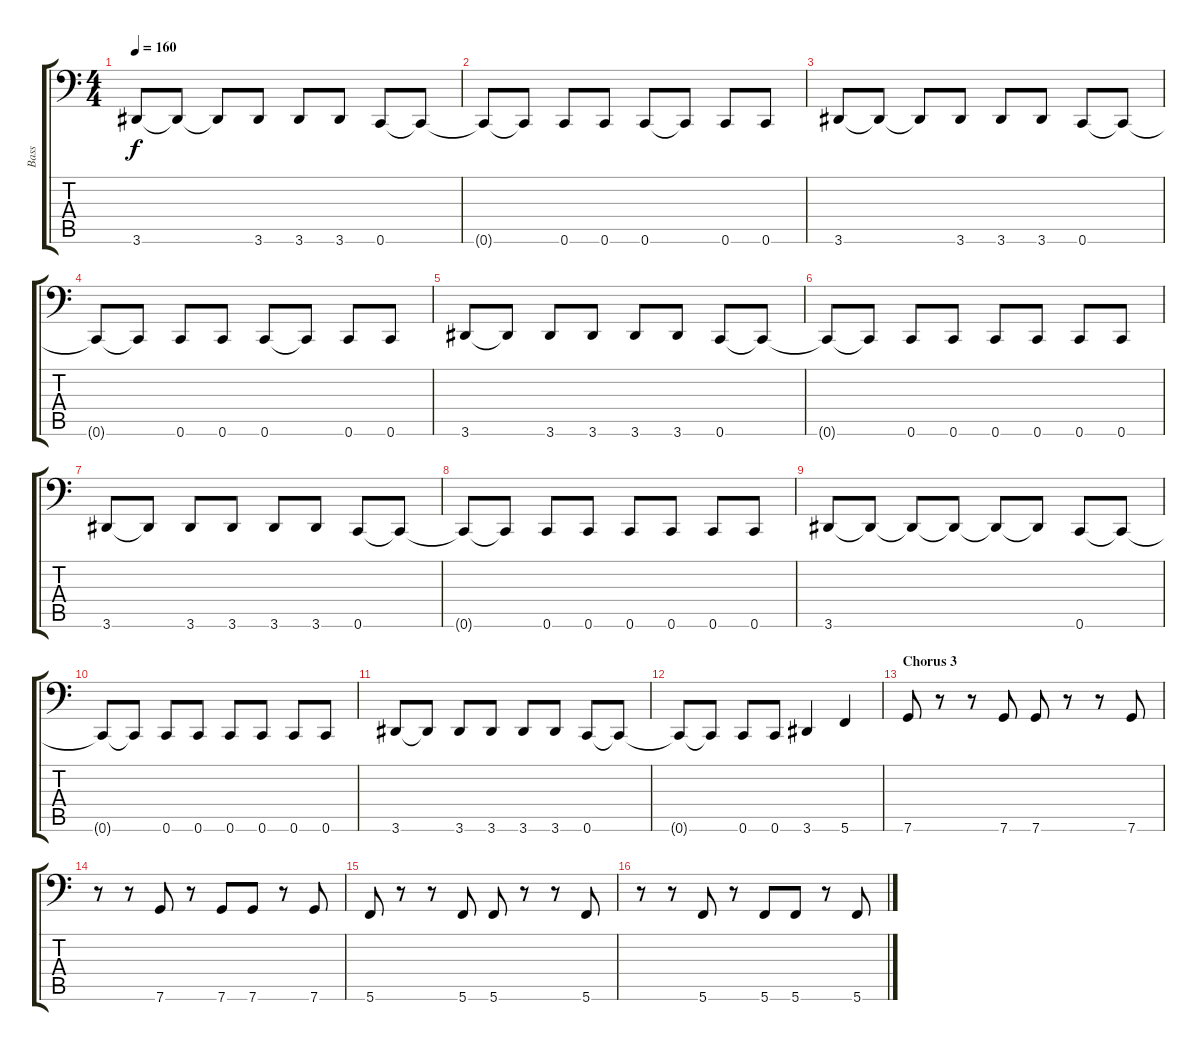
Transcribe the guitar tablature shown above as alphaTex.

\track ("Bass" "Bass") {instrument electricbassfinger}
\staff {score tabs}
\tuning (D3 A2 F2 C2 G1 C1) {hide}
\ts (4 4)
\tempo 160
\clef f4
\ks c
3.6.8{dy f} 3.6{t}.8 3.6{t}.8 3.6.8 3.6.8 3.6.8 0.6.8 0.6{t}.8 |
0.6{t}.8 0.6{t}.8 0.6.8 0.6.8 0.6.8 0.6{t}.8 0.6.8 0.6.8 |
3.6.8 3.6{t}.8 3.6{t}.8 3.6.8 3.6.8 3.6.8 0.6.8 0.6{t}.8 |
0.6{t}.8 0.6{t}.8 0.6.8 0.6.8 0.6.8 0.6{t}.8 0.6.8 0.6.8 |
3.6.8 3.6{t}.8 3.6.8 3.6.8 3.6.8 3.6.8 0.6.8 0.6{t}.8 |
0.6{t}.8 0.6{t}.8 0.6.8 0.6.8 0.6.8 0.6.8 0.6.8 0.6.8 |
3.6.8 3.6{t}.8 3.6.8 3.6.8 3.6.8 3.6.8 0.6.8 0.6{t}.8 |
0.6{t}.8 0.6{t}.8 0.6.8 0.6.8 0.6.8 0.6.8 0.6.8 0.6.8 |
3.6.8 3.6{t}.8 3.6{t}.8 3.6{t}.8 3.6{t}.8 3.6{t}.8 0.6.8 0.6{t}.8 |
0.6{t}.8 0.6{t}.8 0.6.8 0.6.8 0.6.8 0.6.8 0.6.8 0.6.8 |
3.6.8 3.6{t}.8 3.6.8 3.6.8 3.6.8 3.6.8 0.6.8 0.6{t}.8 |
0.6{t}.8 0.6{t}.8 0.6.8 0.6.8 3.6.4 5.6.4 |
\section ("" "Chorus 3")
7.6.8 r.8 r.8 7.6.8 7.6.8 r.8 r.8 7.6.8 |
r.8 r.8 7.6.8 r.8 7.6.8 7.6.8 r.8 7.6.8 |
5.6.8 r.8 r.8 5.6.8 5.6.8 r.8 r.8 5.6.8 |
r.8 r.8 5.6.8 r.8 5.6.8 5.6.8 r.8 5.6.8
